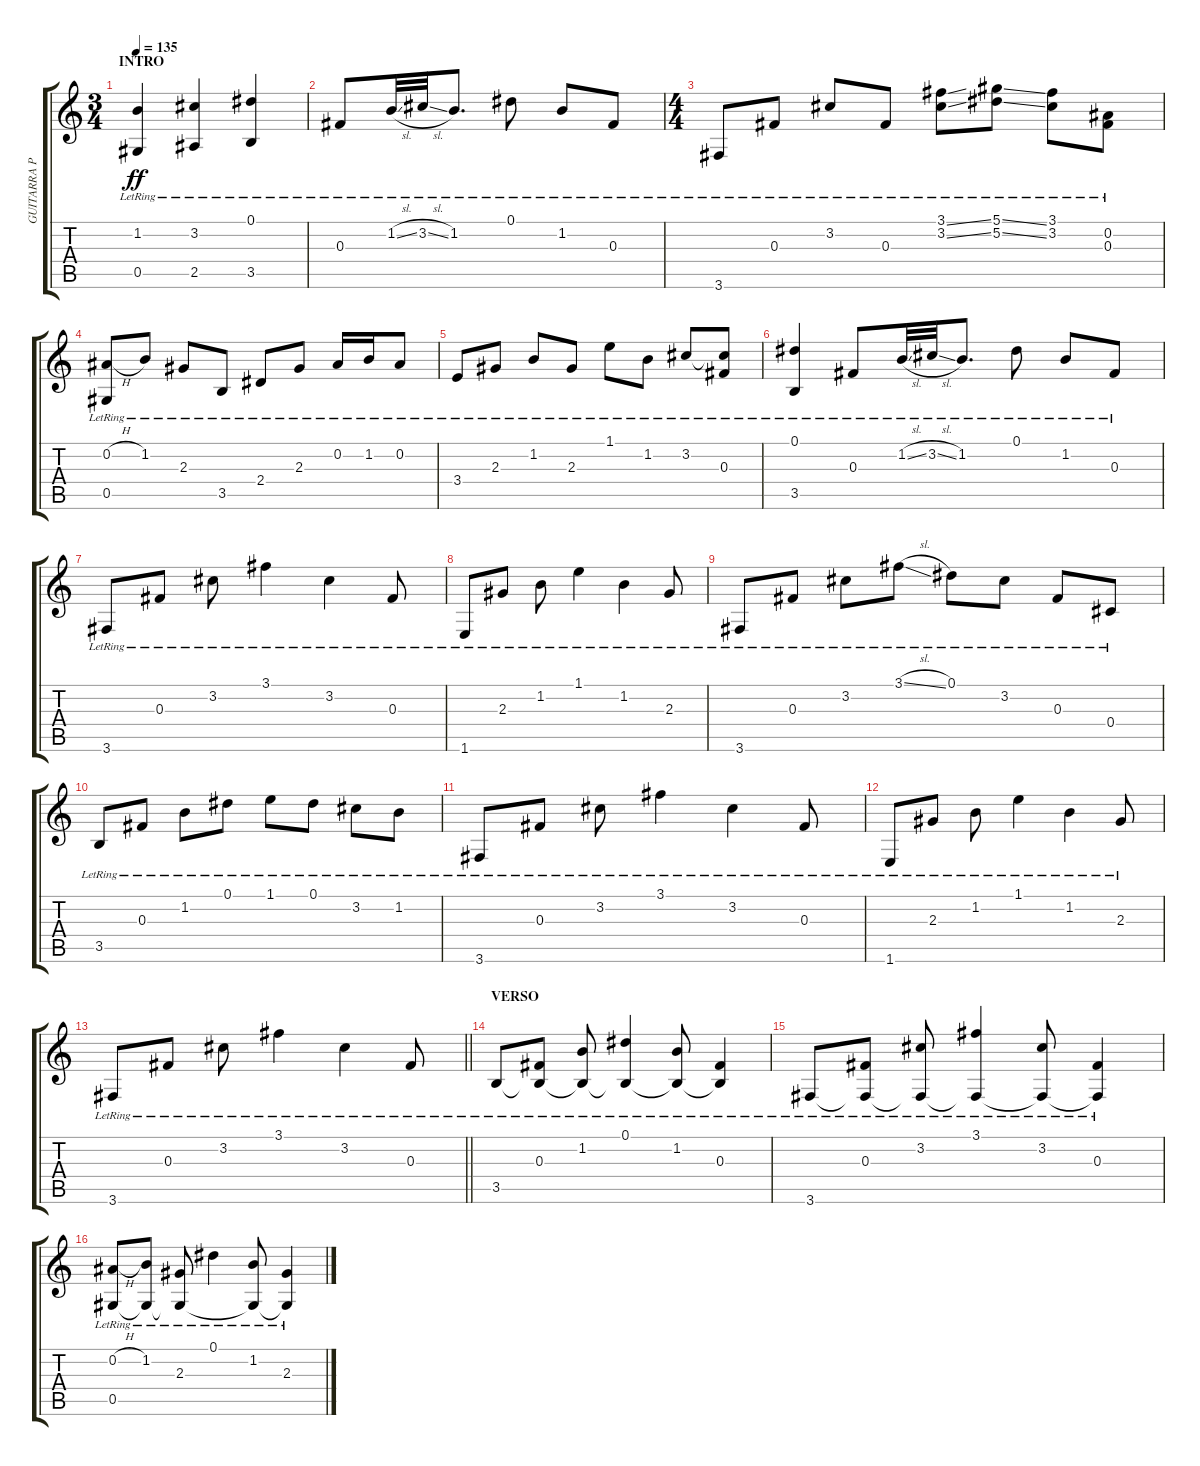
\track ("GUITARRA PRINCIPAL" "GUITARRA P") {instrument acousticguitarnylon}
\staff {score tabs}
\tuning (Eb4 Bb3 Gb3 Db3 Ab2 Eb2) {hide}
\ts (3 4)
\section ("" "INTRO")
\tempo 135
\clef g2
\ks c
(1.2{lr} 0.5{lr}).4{dy ff instrument acousticguitarnylon} (3.2{lr} 2.5{lr}).4 (0.1{lr} 3.5{lr}).4 |
0.3{lr}.8 1.2{sl lr}.32 3.2{sl lr}.32 1.2{lr}.8{d} 0.1{lr}.8 1.2{lr}.8 0.3{lr}.8 |
\ts (4 4)
3.6{lr}.8 0.3{lr}.8 3.2{lr}.8 0.3{lr}.8 (3.1{ss lr} 3.2{ss lr}).8 (5.1{ss lr} 5.2{ss lr}).8 (3.1{lr} 3.2{lr}).8 (0.2{lr} 0.3{lr}).8 |
(0.2{h lr} 0.5{lr}).8 1.2{lr}.8 2.3{lr}.8 3.5{lr}.8 2.4{lr}.8 2.3{lr}.8 0.2{lr}.16 1.2{lr}.16 0.2{lr}.8 |
3.4{lr}.8 2.3{lr}.8 1.2{lr}.8 2.3{lr}.8 1.1{lr}.8 1.2{lr}.8 3.2{lr}.8 (3.2{t} 0.3{lr}).8 |
(0.1{lr} 3.5{lr}).4 0.3{lr}.8 1.2{sl lr}.32 3.2{sl lr}.32 1.2{lr}.8{d} 0.1{lr}.8 1.2{lr}.8 0.3{lr}.8 |
3.6{lr}.8 0.3{lr}.8 3.2{lr}.8 3.1{lr}.4 3.2{lr}.4 0.3{lr}.8 |
1.6{lr}.8 2.3{lr}.8 1.2{lr}.8 1.1{lr}.4 1.2{lr}.4 2.3{lr}.8 |
3.6{lr}.8 0.3{lr}.8 3.2{lr}.8 3.1{sl lr}.8 0.1{lr}.8 3.2{lr}.8 0.3{lr}.8 0.4{lr}.8 |
3.5{lr}.8 0.3{lr}.8 1.2{lr}.8 0.1{lr}.8 1.1{lr}.8 0.1{lr}.8 3.2{lr}.8 1.2{lr}.8 |
3.6{lr}.8 0.3{lr}.8 3.2{lr}.8 3.1{lr}.4 3.2{lr}.4 0.3{lr}.8 |
1.6{lr}.8 2.3{lr}.8 1.2{lr}.8 1.1{lr}.4 1.2{lr}.4 2.3{lr}.8 |
\barLineRight lightlight
3.6{lr}.8 0.3{lr}.8 3.2{lr}.8 3.1{lr}.4 3.2{lr}.4 0.3{lr}.8 |
\section ("" "VERSO")
3.5{lr}.8 (0.3{lr} 3.5{t}).8 (1.2{lr} 3.5{t}).8 (0.1{lr} 3.5{t}).4 (1.2{lr} 3.5{t}).8 (0.3{lr} 3.5{t}).4 |
3.6{lr}.8 (0.3{lr} 3.6{t}).8 (3.2{lr} 3.6{t}).8 (3.1{lr} 3.6{t}).4 (3.2{lr} 3.6{t}).8 (0.3{lr} 3.6{t}).4 |
(0.2{h lr} 0.5{lr}).8 (1.2{lr} 0.5{t}).8 (2.3{lr} 0.5{t}).8 0.1{lr}.4 (1.2{lr} 0.5{t}).8 (2.3{lr} 0.5{t}).4
